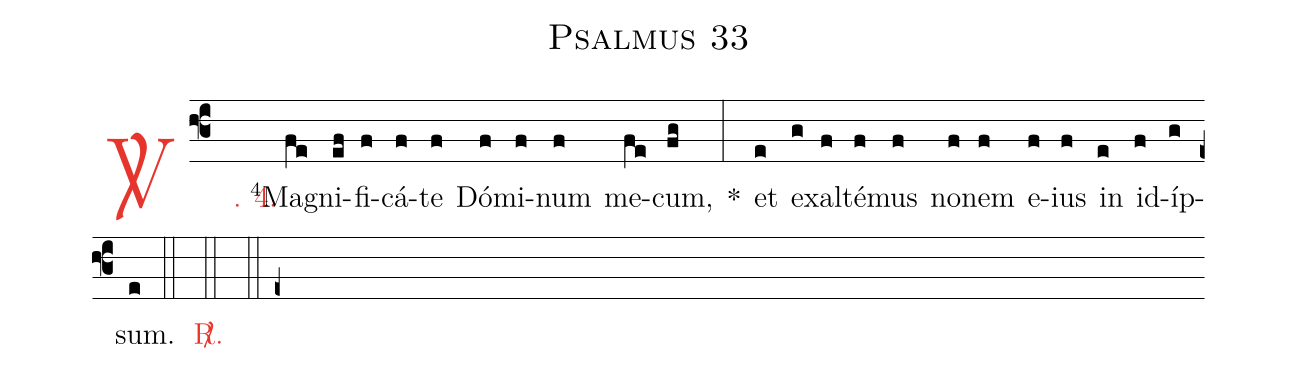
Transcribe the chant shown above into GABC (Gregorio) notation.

name: Psalmus 33;
%%
(f3)

<c><sp>V/</sp>. 4.</c>() <v>\VSup{4}</v>Ma(fe)gni(ef)fi(f)cá(f)te(f) Dó(f)mi(f)num(f) me(fe)cum,(fg) *(:) et(e) ex(g)al(f)té(f)mus(f) no(f)nem(f) e(f)ius(f) in(e) id(f)íp(g)sum.(e)

(::)

<c><sp>R/</sp>.</c>(::)

(::)

(e+)
